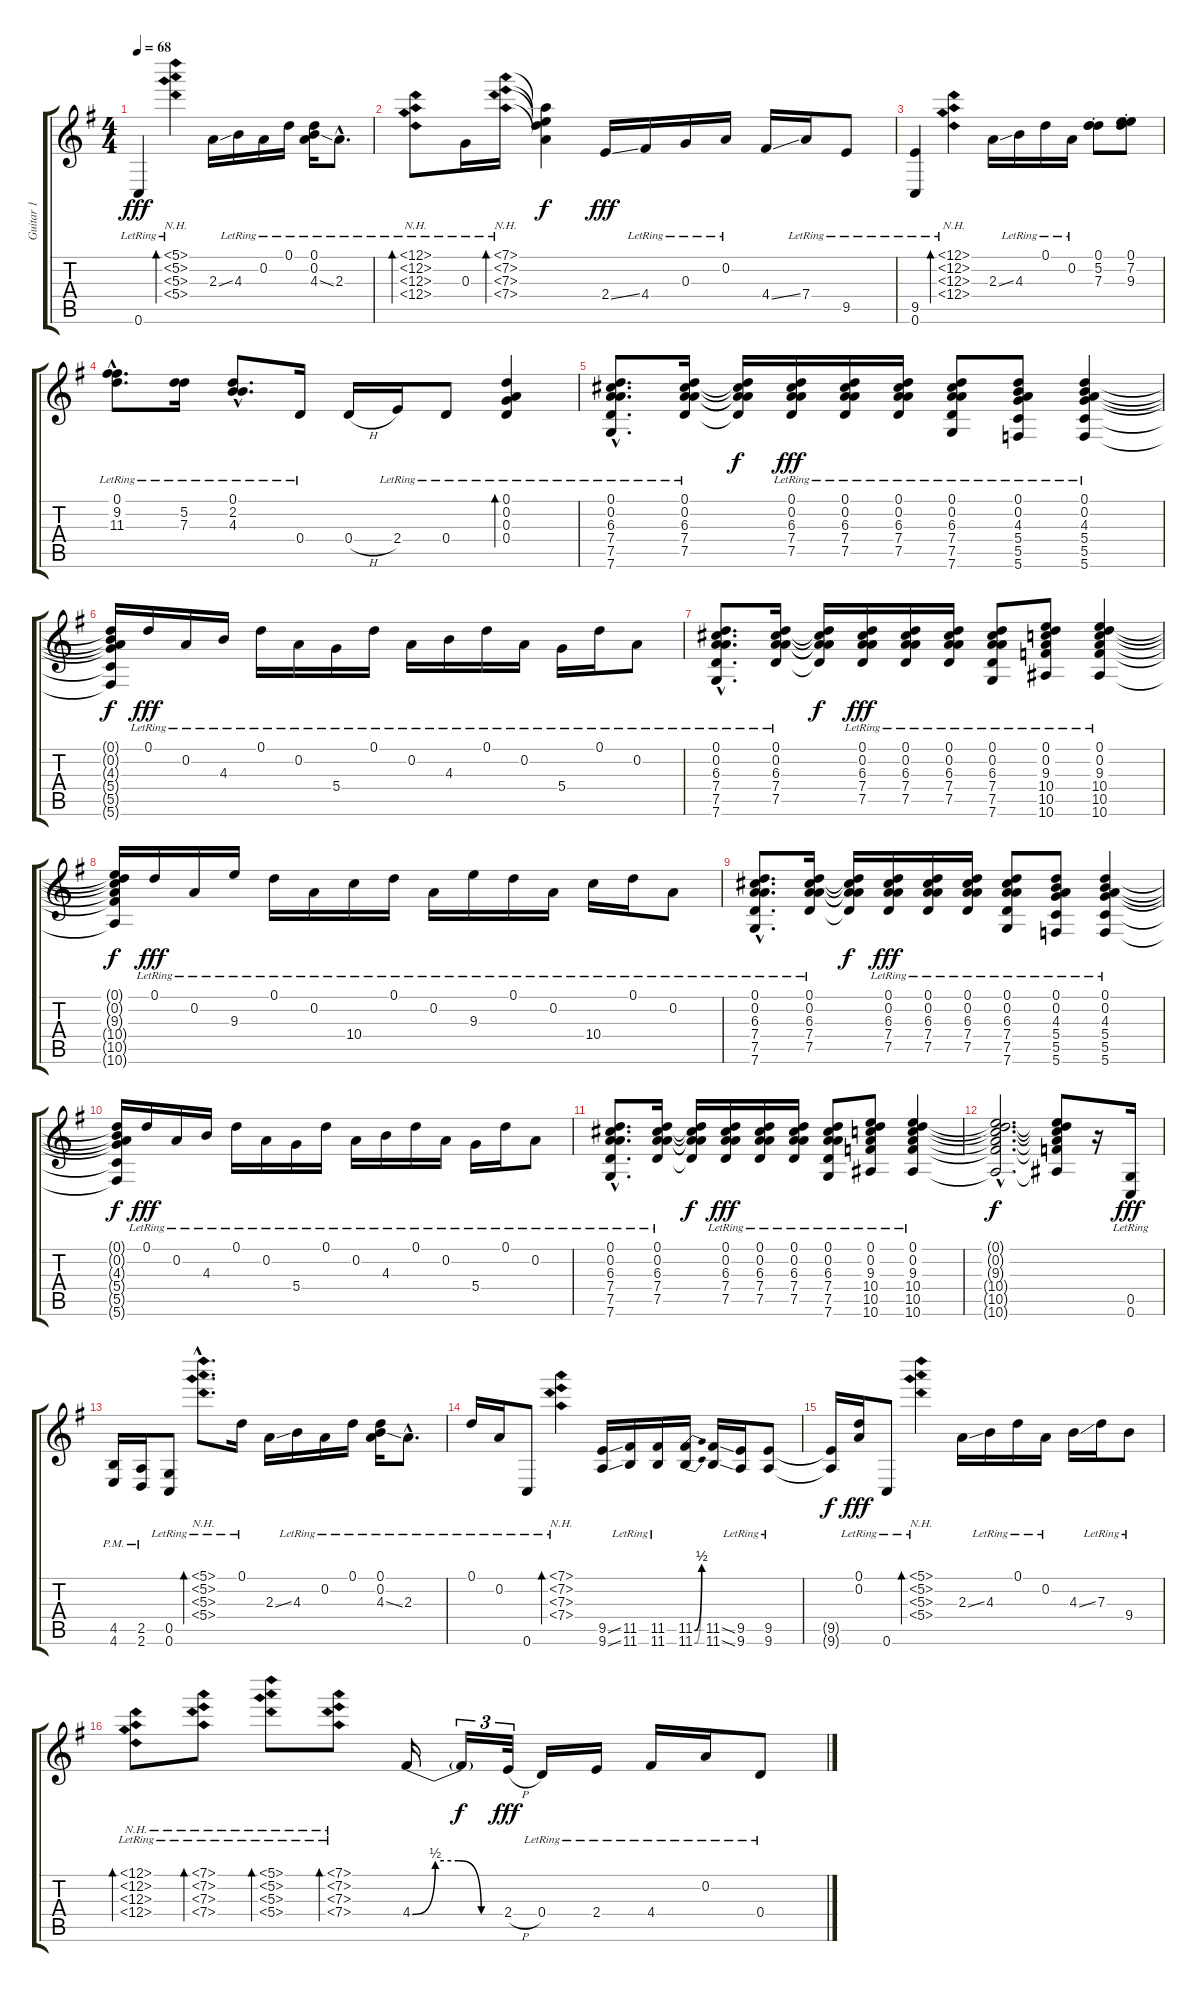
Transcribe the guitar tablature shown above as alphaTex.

\track ("Guitar 1" "Guitar 1") {instrument acousticguitarsteel}
\staff {score tabs}
\tuning (D4 A3 G3 D3 G2 C2) {hide}
\ts (4 4)
\tempo 68
\clef g2
\ks g
0.6{lr}.4{dy fff} (5.1{nh lr} 5.2{nh lr} 5.3{nh lr} 5.4{nh lr}).4{bd 240} 2.3{ss}.16 4.3{lr}.16 0.2{lr}.16 0.1{lr}.16 (0.1{lr} 0.2{lr} 4.3{ss}).16 2.3{hac lr}.8{d} |
(12.1{nh lr} 12.2{nh lr} 12.3{nh lr} 12.4{nh lr}).8{bd 240} 0.3{lr}.16 (7.1{nh lr} 7.2{nh lr} 7.3{nh lr} 7.4{nh lr}).16{bd 240} (7.1{t} 7.2{t} 7.3{t} 7.4{t}).4{dy f} 2.4{ss}.16{dy fff} 4.4{lr}.16 0.3{lr}.16 0.2{lr}.16 4.4{ss}.16 7.4{lr}.16 9.5{lr}.8 |
(9.5{lr} 0.6{lr}).4 (12.1{nh lr} 12.2{nh lr} 12.3{nh lr} 12.4{nh lr}).4{bd 240} 2.3{ss}.16 4.3{lr}.16 0.1{lr}.16 0.2{lr}.16 (0.1{st} 5.2{st} 7.3{st}).8 (0.1{st} 7.2{st} 9.3{st}).8 |
(0.1{hac lr} 9.2{hac lr} 11.3{hac lr}).8{d} (5.2{lr} 7.3{lr}).16 (0.1{hac lr} 2.2{hac lr} 4.3{hac lr}).8{d} 0.4{lr}.16 0.4{h}.16 2.4{lr}.16 0.4{lr}.8 (0.1{lr} 0.2{lr} 0.3{lr} 0.4{lr}).4{bd 240} |
(0.1{hac lr} 0.2{hac lr} 6.3{hac lr} 7.4{hac lr} 7.5{hac lr} 7.6{hac lr}).8{d} (0.1{lr} 0.2{lr} 6.3{lr} 7.4{lr} 7.5{lr}).16 (0.1{t} 0.2{t} 6.3{t} 7.4{t} 7.5{t}).16{dy f} (0.1{lr} 0.2{lr} 6.3{lr} 7.4{lr} 7.5{lr}).16{dy fff} (0.1{lr} 0.2{lr} 6.3{lr} 7.4{lr} 7.5{lr}).16 (0.1{lr} 0.2{lr} 6.3{lr} 7.4{lr} 7.5{lr}).16 (0.1{lr} 0.2{lr} 6.3{lr} 7.4{lr} 7.5{lr} 7.6{lr}).8 (0.1{lr} 0.2{lr} 4.3{lr} 5.4{lr} 5.5{lr} 5.6{lr}).8 (0.1{lr} 0.2{lr} 4.3{lr} 5.4{lr} 5.5{lr} 5.6{lr}).4 |
(0.1{t} 0.2{t} 4.3{t} 5.4{t} 5.5{t} 5.6{t}).16{dy f} 0.1{lr}.16{dy fff} 0.2{lr}.16 4.3{lr}.16 0.1{lr}.16 0.2{lr}.16 5.4{lr}.16 0.1{lr}.16 0.2{lr}.16 4.3{lr}.16 0.1{lr}.16 0.2{lr}.16 5.4{lr}.16 0.1{lr}.16 0.2{lr}.8 |
(0.1{hac lr} 0.2{hac lr} 6.3{hac lr} 7.4{hac lr} 7.5{hac lr} 7.6{hac lr}).8{d} (0.1{lr} 0.2{lr} 6.3{lr} 7.4{lr} 7.5{lr}).16 (0.1{t} 0.2{t} 6.3{t} 7.4{t} 7.5{t}).16{dy f} (0.1{lr} 0.2{lr} 6.3{lr} 7.4{lr} 7.5{lr}).16{dy fff} (0.1{lr} 0.2{lr} 6.3{lr} 7.4{lr} 7.5{lr}).16 (0.1{lr} 0.2{lr} 6.3{lr} 7.4{lr} 7.5{lr}).16 (0.1{lr} 0.2{lr} 6.3{lr} 7.4{lr} 7.5{lr} 7.6{lr}).8 (0.1{lr} 0.2{lr} 9.3{lr} 10.4{lr} 10.5{lr} 10.6{lr}).8 (0.1{lr} 0.2{lr} 9.3{lr} 10.4{lr} 10.5{lr} 10.6{lr}).4 |
(0.1{t} 0.2{t} 9.3{t} 10.4{t} 10.5{t} 10.6{t}).16{dy f} 0.1{lr}.16{dy fff} 0.2{lr}.16 9.3{lr}.16 0.1{lr}.16 0.2{lr}.16 10.4{lr}.16 0.1{lr}.16 0.2{lr}.16 9.3{lr}.16 0.1{lr}.16 0.2{lr}.16 10.4{lr}.16 0.1{lr}.16 0.2{lr}.8 |
(0.1{hac lr} 0.2{hac lr} 6.3{hac lr} 7.4{hac lr} 7.5{hac lr} 7.6{hac lr}).8{d} (0.1{lr} 0.2{lr} 6.3{lr} 7.4{lr} 7.5{lr}).16 (0.1{t} 0.2{t} 6.3{t} 7.4{t} 7.5{t}).16{dy f} (0.1{lr} 0.2{lr} 6.3{lr} 7.4{lr} 7.5{lr}).16{dy fff} (0.1{lr} 0.2{lr} 6.3{lr} 7.4{lr} 7.5{lr}).16 (0.1{lr} 0.2{lr} 6.3{lr} 7.4{lr} 7.5{lr}).16 (0.1{lr} 0.2{lr} 6.3{lr} 7.4{lr} 7.5{lr} 7.6{lr}).8 (0.1{lr} 0.2{lr} 4.3{lr} 5.4{lr} 5.5{lr} 5.6{lr}).8 (0.1{lr} 0.2{lr} 4.3{lr} 5.4{lr} 5.5{lr} 5.6{lr}).4 |
(0.1{t} 0.2{t} 4.3{t} 5.4{t} 5.5{t} 5.6{t}).16{dy f} 0.1{lr}.16{dy fff} 0.2{lr}.16 4.3{lr}.16 0.1{lr}.16 0.2{lr}.16 5.4{lr}.16 0.1{lr}.16 0.2{lr}.16 4.3{lr}.16 0.1{lr}.16 0.2{lr}.16 5.4{lr}.16 0.1{lr}.16 0.2{lr}.8 |
(0.1{hac lr} 0.2{hac lr} 6.3{hac lr} 7.4{hac lr} 7.5{hac lr} 7.6{hac lr}).8{d} (0.1{lr} 0.2{lr} 6.3{lr} 7.4{lr} 7.5{lr}).16 (0.1{t} 0.2{t} 6.3{t} 7.4{t} 7.5{t}).16{dy f} (0.1{lr} 0.2{lr} 6.3{lr} 7.4{lr} 7.5{lr}).16{dy fff} (0.1{lr} 0.2{lr} 6.3{lr} 7.4{lr} 7.5{lr}).16 (0.1{lr} 0.2{lr} 6.3{lr} 7.4{lr} 7.5{lr}).16 (0.1{lr} 0.2{lr} 6.3{lr} 7.4{lr} 7.5{lr} 7.6{lr}).8 (0.1{lr} 0.2{lr} 9.3{lr} 10.4{lr} 10.5{lr} 10.6{lr}).8 (0.1{lr} 0.2{lr} 9.3{lr} 10.4{lr} 10.5{lr} 10.6{lr}).4 |
(0.1{hac t} 0.2{hac t} 9.3{hac t} 10.4{hac t} 10.5{hac t} 10.6{hac t}).2{d dy f} (0.1{t} 0.2{t} 9.3{t} 10.4{t} 10.5{t} 10.6{t}).8 r.16 (0.5{lr} 0.6{lr}).16{dy fff} |
(4.5{pm} 4.6{pm}).16 (2.5{pm} 2.6{pm}).16 (0.5{lr} 0.6{lr}).8 (5.1{nh hac lr} 5.2{nh hac lr} 5.3{nh hac lr} 5.4{nh hac lr}).8{d bd 240} 0.1{lr}.16 2.3{ss}.16 4.3{lr}.16 0.2{lr}.16 0.1{lr}.16 (0.1{lr} 0.2{lr} 4.3{ss}).16 2.3{hac lr}.8{d} |
0.1{lr}.16 0.2{lr}.16 0.6{lr}.8 (7.1{nh lr} 7.2{nh lr} 7.3{nh lr} 7.4{nh lr}).4{bd 240} (9.5{ss} 9.6{ss}).16 (11.5{lr} 11.6{lr}).16 (11.5{lr} 11.6{lr}).16 (11.5{be (bend 0 0 60 2)} 11.6{be (bend 0 0 60 2)}).16 (11.5{ss} 11.6{ss}).16 (9.5{lr} 9.6{lr}).16 (9.5{lr} 9.6{lr}).8 |
(9.5{t} 9.6{t}).16{dy f} (0.1{lr} 0.2{lr}).16{dy fff} 0.6{lr}.8 (5.1{nh lr} 5.2{nh lr} 5.3{nh lr} 5.4{nh lr}).4{bd 240} 2.3{ss}.16 4.3{lr}.16 0.1{lr}.16 0.2{lr}.16 4.3{ss}.16 7.3{lr}.16 9.4{lr}.8 |
(12.1{nh lr} 12.2{nh lr} 12.3{nh lr} 12.4{nh lr}).8{bd 240} (7.1{nh lr} 7.2{nh lr} 7.3{nh lr} 7.4{nh lr}).8{bd 240} (5.1{nh lr} 5.2{nh lr} 5.3{nh lr} 5.4{nh lr}).8{bd 240} (7.1{nh lr} 7.2{nh lr} 7.3{nh lr} 7.4{nh lr}).8{bd 240} 4.4{be (custom 0 0 15 2 30 2 45 0 60 0)}.16 4.4{t}.16{tu (3 2) dy f} 2.4{h}.32{tu (3 2) dy fff} 0.4{lr}.16 2.4{lr}.16 4.4{lr}.16 0.2{lr}.16 0.4{lr}.8
